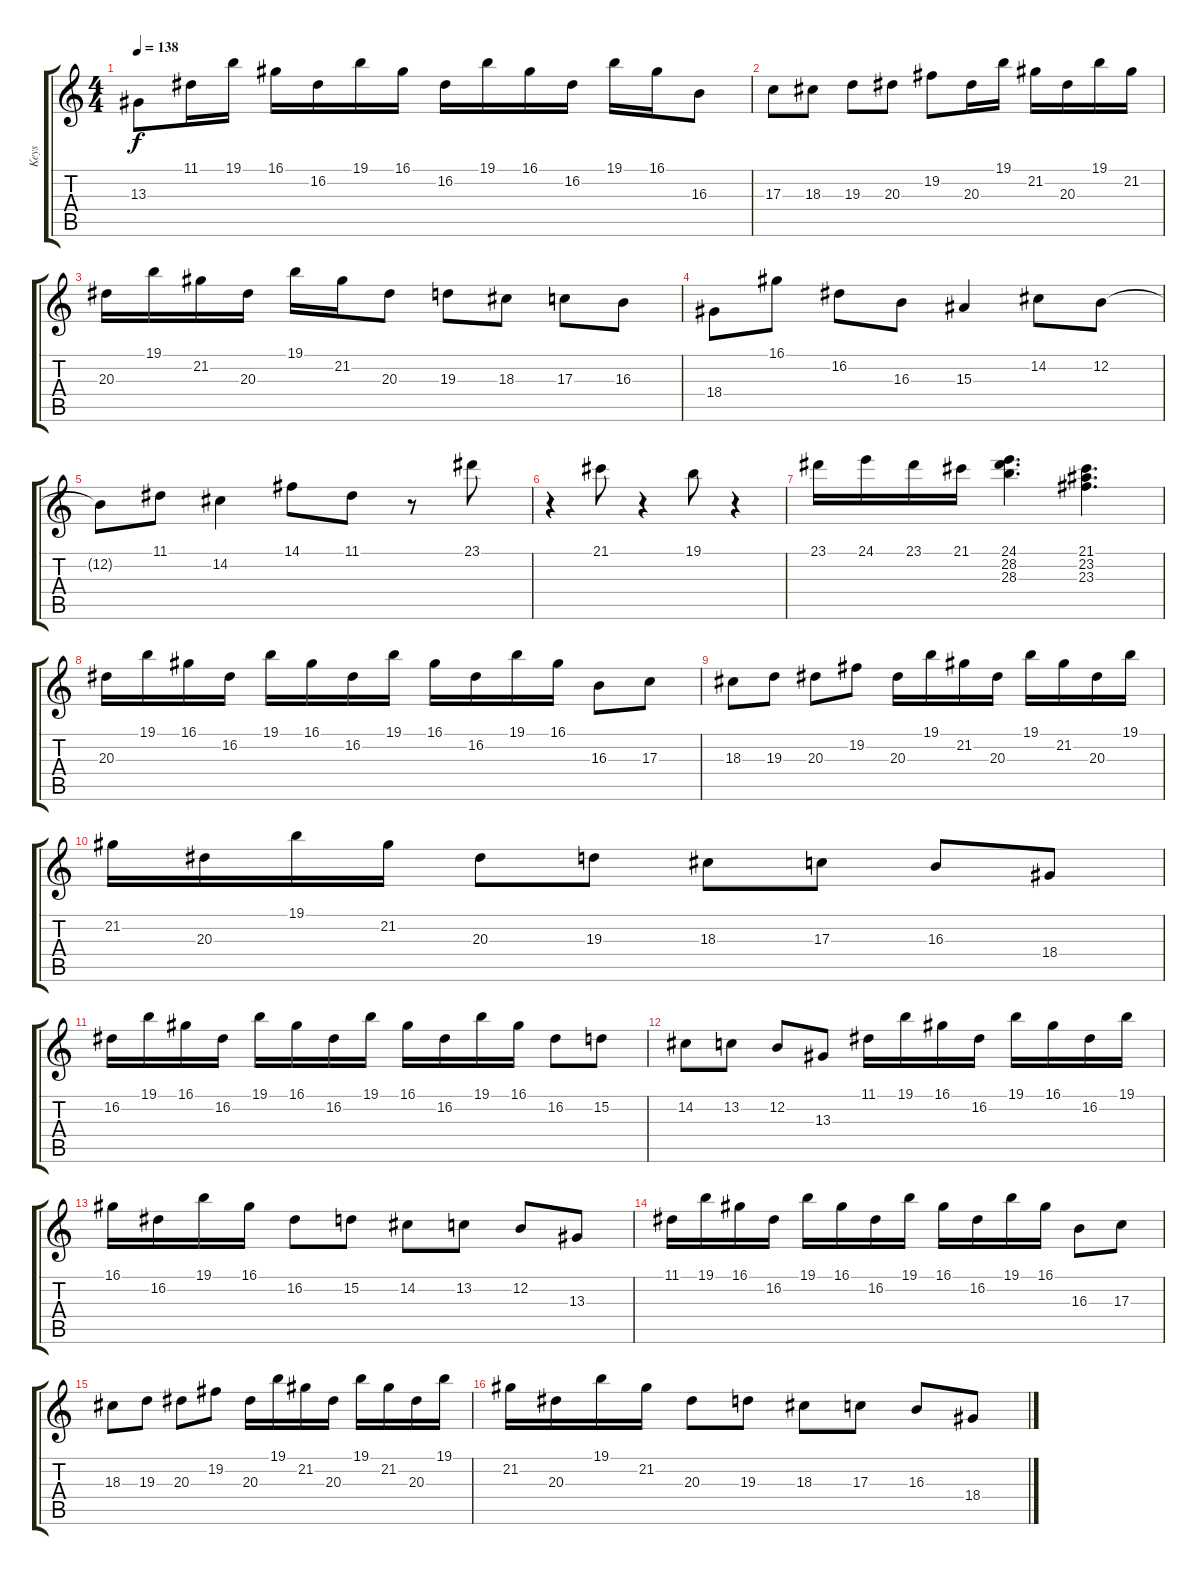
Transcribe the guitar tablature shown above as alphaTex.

\track ("Keys" "Keys") {instrument rockorgan}
\staff {score tabs}
\tuning (E4 B3 G3 D3 A2 E2) {hide}
\ts (4 4)
\tempo 138
\clef g2
\ks c
13.3.8{dy f} 11.1.16 19.1.16 16.1.16 16.2.16 19.1.16 16.1.16 16.2.16 19.1.16 16.1.16 16.2.16 19.1.16 16.1.16 16.3.8 |
17.3.8 18.3.8 19.3.8 20.3.8 19.2.8 20.3.16 19.1.16 21.2.16 20.3.16 19.1.16 21.2.16 |
20.3.16 19.1.16 21.2.16 20.3.16 19.1.16 21.2.16 20.3.8 19.3.8 18.3.8 17.3.8 16.3.8 |
18.4.8 16.1.8 16.2.8 16.3.8 15.3.4 14.2.8 12.2.8 |
12.2{t}.8 11.1.8 14.2.4 14.1.8 11.1.8 r.8 23.1.8 |
r.4 21.1.8 r.4 19.1.8 r.4 |
23.1.16 24.1.16 23.1.16 21.1.16 (24.1 28.2 28.3).4{d} (21.1 23.2 23.3).4{d} |
20.3.16 19.1.16 16.1.16 16.2.16 19.1.16 16.1.16 16.2.16 19.1.16 16.1.16 16.2.16 19.1.16 16.1.16 16.3.8 17.3.8 |
18.3.8 19.3.8 20.3.8 19.2.8 20.3.16 19.1.16 21.2.16 20.3.16 19.1.16 21.2.16 20.3.16 19.1.16 |
21.2.16 20.3.16 19.1.16 21.2.16 20.3.8 19.3.8 18.3.8 17.3.8 16.3.8 18.4.8 |
16.2.16 19.1.16 16.1.16 16.2.16 19.1.16 16.1.16 16.2.16 19.1.16 16.1.16 16.2.16 19.1.16 16.1.16 16.2.8 15.2.8 |
14.2.8 13.2.8 12.2.8 13.3.8 11.1.16 19.1.16 16.1.16 16.2.16 19.1.16 16.1.16 16.2.16 19.1.16 |
16.1.16 16.2.16 19.1.16 16.1.16 16.2.8 15.2.8 14.2.8 13.2.8 12.2.8 13.3.8 |
11.1.16 19.1.16 16.1.16 16.2.16 19.1.16 16.1.16 16.2.16 19.1.16 16.1.16 16.2.16 19.1.16 16.1.16 16.3.8 17.3.8 |
18.3.8 19.3.8 20.3.8 19.2.8 20.3.16 19.1.16 21.2.16 20.3.16 19.1.16 21.2.16 20.3.16 19.1.16 |
21.2.16 20.3.16 19.1.16 21.2.16 20.3.8 19.3.8 18.3.8 17.3.8 16.3.8 18.4.8
